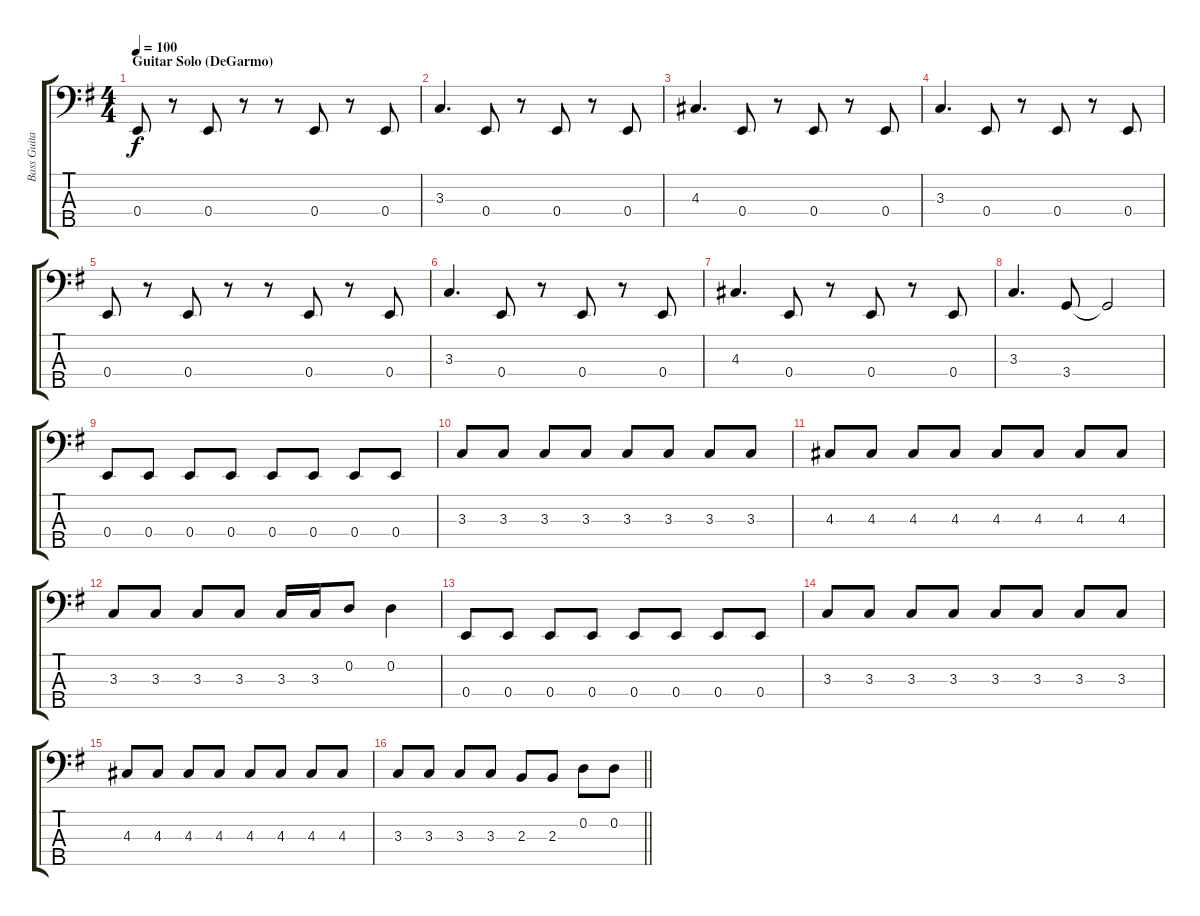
\track ("Bass Guitar" "Bass Guita") {instrument electricbassfinger}
\staff {score tabs}
\tuning (G2 D2 A1 E1 B0) {hide}
\ts (4 4)
\section ("" "Guitar Solo (DeGarmo)")
\tempo 100
\clef f4
\ks g
0.4.8{dy f} r.8 0.4.8 r.8 r.8 0.4.8 r.8 0.4.8 |
3.3.4{d} 0.4.8 r.8 0.4.8 r.8 0.4.8 |
4.3.4{d} 0.4.8 r.8 0.4.8 r.8 0.4.8 |
3.3.4{d} 0.4.8 r.8 0.4.8 r.8 0.4.8 |
0.4.8 r.8 0.4.8 r.8 r.8 0.4.8 r.8 0.4.8 |
3.3.4{d} 0.4.8 r.8 0.4.8 r.8 0.4.8 |
4.3.4{d} 0.4.8 r.8 0.4.8 r.8 0.4.8 |
3.3.4{d} 3.4.8 3.4{t}.2 |
0.4.8 0.4.8 0.4.8 0.4.8 0.4.8 0.4.8 0.4.8 0.4.8 |
3.3.8 3.3.8 3.3.8 3.3.8 3.3.8 3.3.8 3.3.8 3.3.8 |
4.3.8 4.3.8 4.3.8 4.3.8 4.3.8 4.3.8 4.3.8 4.3.8 |
3.3.8 3.3.8 3.3.8 3.3.8 3.3.16 3.3.16 0.2.8 0.2.4 |
0.4.8 0.4.8 0.4.8 0.4.8 0.4.8 0.4.8 0.4.8 0.4.8 |
3.3.8 3.3.8 3.3.8 3.3.8 3.3.8 3.3.8 3.3.8 3.3.8 |
4.3.8 4.3.8 4.3.8 4.3.8 4.3.8 4.3.8 4.3.8 4.3.8 |
\barLineRight lightlight
3.3.8 3.3.8 3.3.8 3.3.8 2.3.8 2.3.8 0.2.8 0.2.8
